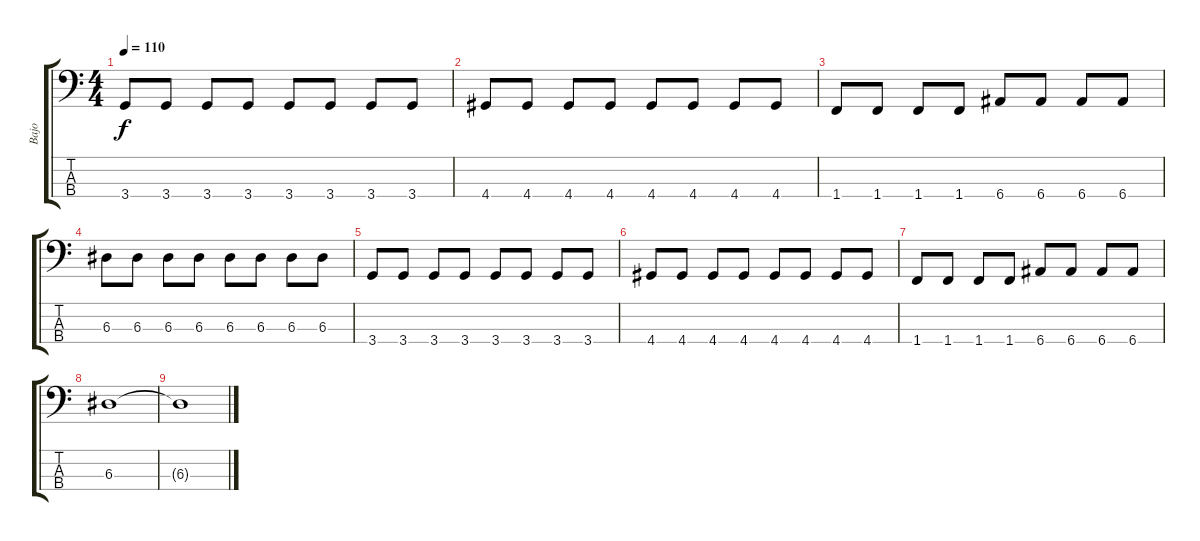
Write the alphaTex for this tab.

\track ("Bajo" "Bajo") {instrument electricbassfinger}
\staff {score tabs}
\tuning (G2 D2 A1 E1) {hide}
\ts (4 4)
\tempo 110
\clef f4
\ks c
3.4.8{dy f} 3.4.8 3.4.8 3.4.8 3.4.8 3.4.8 3.4.8 3.4.8 |
4.4.8 4.4.8 4.4.8 4.4.8 4.4.8 4.4.8 4.4.8 4.4.8 |
1.4.8 1.4.8 1.4.8 1.4.8 6.4.8 6.4.8 6.4.8 6.4.8 |
6.3.8 6.3.8 6.3.8 6.3.8 6.3.8 6.3.8 6.3.8 6.3.8 |
3.4.8 3.4.8 3.4.8 3.4.8 3.4.8 3.4.8 3.4.8 3.4.8 |
4.4.8 4.4.8 4.4.8 4.4.8 4.4.8 4.4.8 4.4.8 4.4.8 |
1.4.8 1.4.8 1.4.8 1.4.8 6.4.8 6.4.8 6.4.8 6.4.8 |
6.3.1 |
6.3{t}.1
